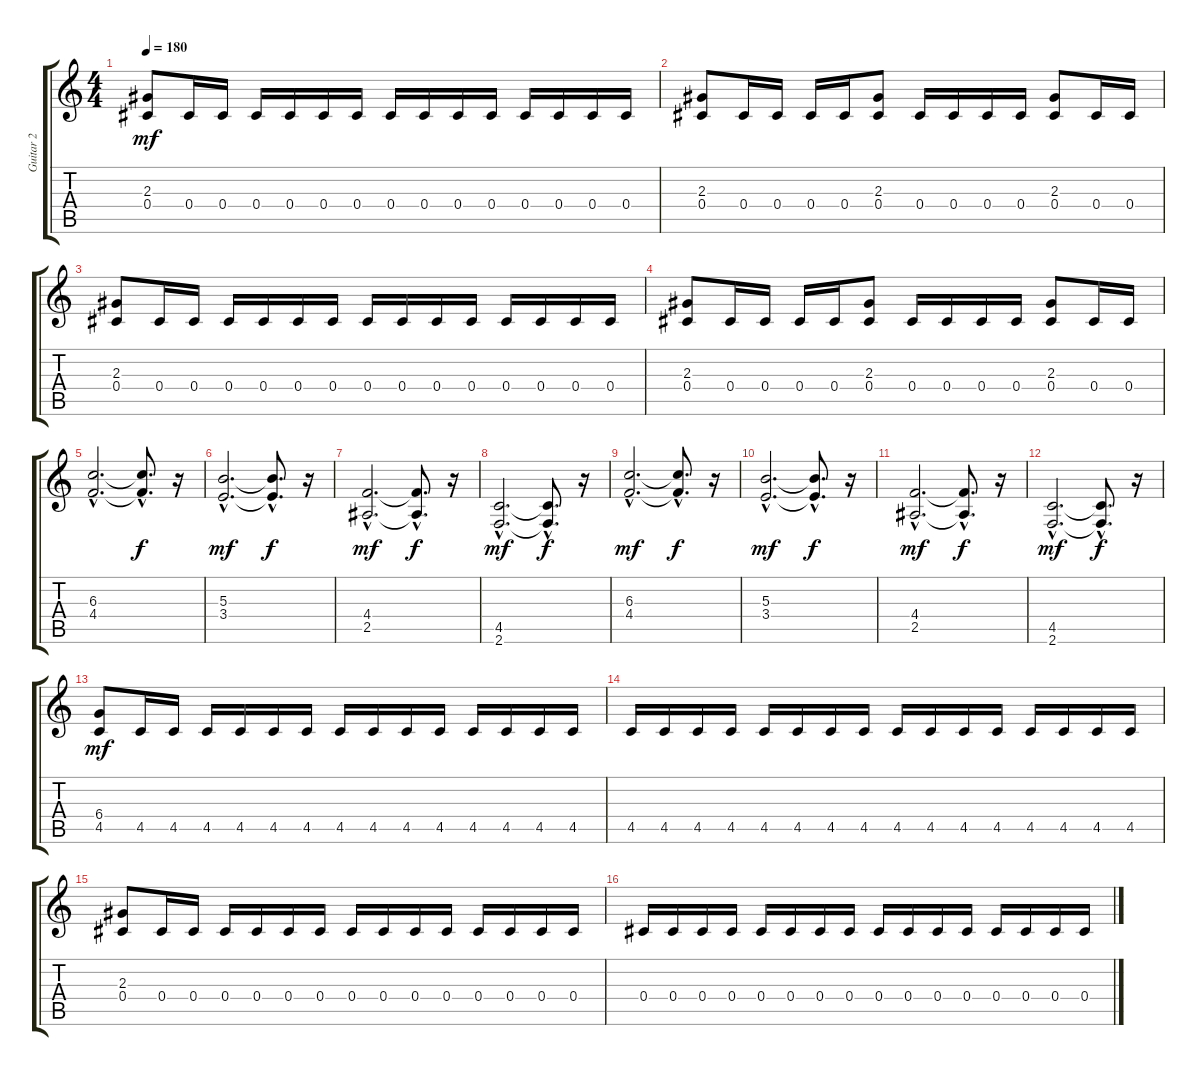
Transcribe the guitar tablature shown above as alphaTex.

\track ("Guitar 2" "Guitar 2") {instrument distortionguitar}
\staff {score tabs}
\tuning (Eb4 Bb3 Gb3 Db3 Ab2 Eb2) {hide}
\ts (4 4)
\tempo 180
\clef g2
\ks c
(2.3 0.4).8{dy mf} 0.4.16 0.4.16 0.4.16 0.4.16 0.4.16 0.4.16 0.4.16 0.4.16 0.4.16 0.4.16 0.4.16 0.4.16 0.4.16 0.4.16 |
(2.3 0.4).8 0.4.16 0.4.16 0.4.16 0.4.16 (2.3 0.4).8 0.4.16 0.4.16 0.4.16 0.4.16 (2.3 0.4).8 0.4.16 0.4.16 |
(2.3 0.4).8 0.4.16 0.4.16 0.4.16 0.4.16 0.4.16 0.4.16 0.4.16 0.4.16 0.4.16 0.4.16 0.4.16 0.4.16 0.4.16 0.4.16 |
(2.3 0.4).8 0.4.16 0.4.16 0.4.16 0.4.16 (2.3 0.4).8 0.4.16 0.4.16 0.4.16 0.4.16 (2.3 0.4).8 0.4.16 0.4.16 |
(6.3{hac} 4.4{hac}).2{d} (6.3{hac t} 4.4{hac t}).8{d dy f} r.16 |
(5.3{hac} 3.4{hac}).2{d dy mf} (5.3{hac t} 3.4{hac t}).8{d dy f} r.16 |
(4.4{hac} 2.5{hac}).2{d dy mf} (4.4{hac t} 2.5{hac t}).8{d dy f} r.16 |
(4.5{hac} 2.6{hac}).2{d dy mf} (4.5{hac t} 2.6{hac t}).8{d dy f} r.16 |
(6.3{hac} 4.4{hac}).2{d dy mf} (6.3{hac t} 4.4{hac t}).8{d dy f} r.16 |
(5.3{hac} 3.4{hac}).2{d dy mf} (5.3{hac t} 3.4{hac t}).8{d dy f} r.16 |
(4.4{hac} 2.5{hac}).2{d dy mf} (4.4{hac t} 2.5{hac t}).8{d dy f} r.16 |
(4.5{hac} 2.6{hac}).2{d dy mf} (4.5{hac t} 2.6{hac t}).8{d dy f} r.16 |
(6.4 4.5).8{dy mf} 4.5.16 4.5.16 4.5.16 4.5.16 4.5.16 4.5.16 4.5.16 4.5.16 4.5.16 4.5.16 4.5.16 4.5.16 4.5.16 4.5.16 |
4.5.16 4.5.16 4.5.16 4.5.16 4.5.16 4.5.16 4.5.16 4.5.16 4.5.16 4.5.16 4.5.16 4.5.16 4.5.16 4.5.16 4.5.16 4.5.16 |
(2.3 0.4).8 0.4.16 0.4.16 0.4.16 0.4.16 0.4.16 0.4.16 0.4.16 0.4.16 0.4.16 0.4.16 0.4.16 0.4.16 0.4.16 0.4.16 |
0.4.16 0.4.16 0.4.16 0.4.16 0.4.16 0.4.16 0.4.16 0.4.16 0.4.16 0.4.16 0.4.16 0.4.16 0.4.16 0.4.16 0.4.16 0.4.16
